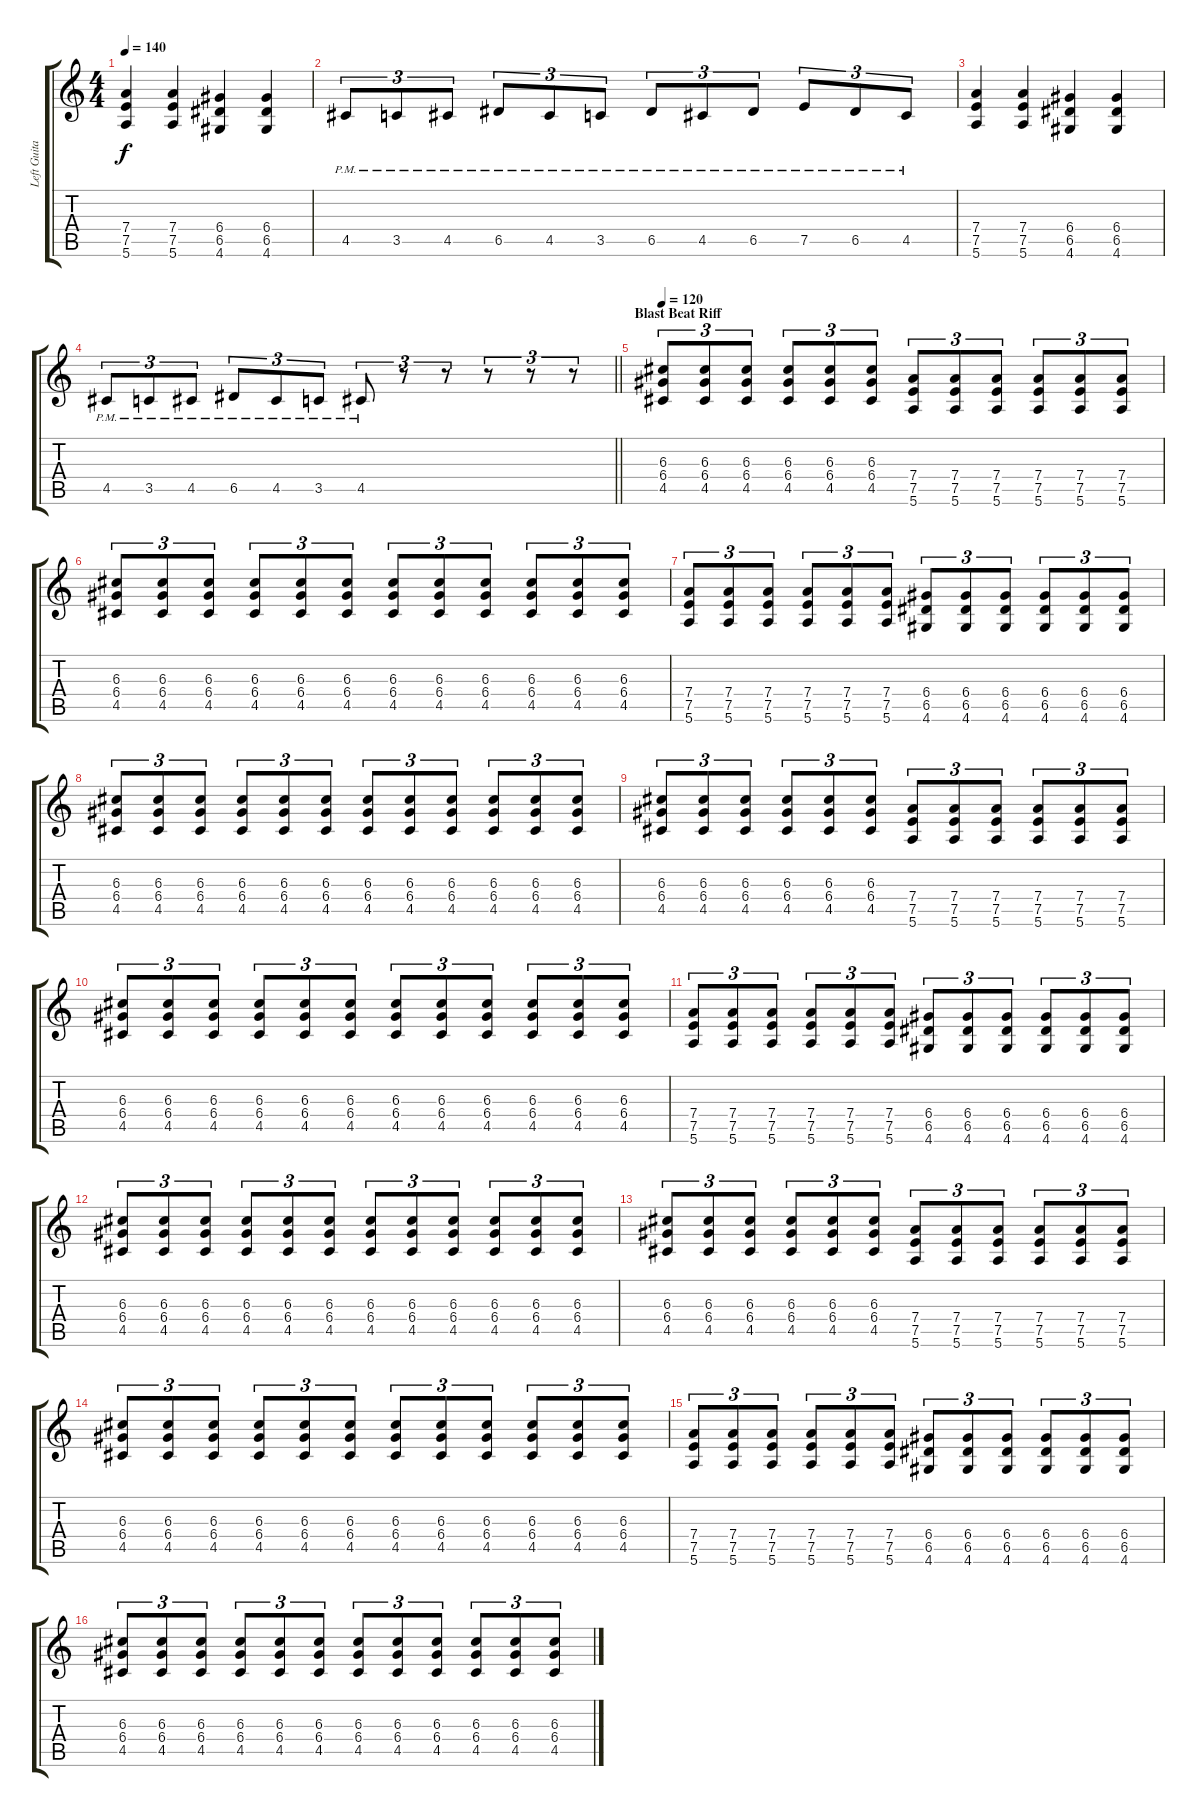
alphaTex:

\track ("Left Guitar" "Left Guita") {instrument distortionguitar}
\staff {score tabs}
\tuning (E4 B3 G3 D3 A2 E2) {hide}
\ts (4 4)
\tempo 140
\clef g2
\ks c
(7.4 7.5 5.6).4{dy f} (7.4 7.5 5.6).4 (6.4 6.5 4.6).4 (6.4 6.5 4.6).4 |
4.5{pm}.8{tu (3 2)} 3.5{pm}.8{tu (3 2)} 4.5{pm}.8{tu (3 2)} 6.5{pm}.8{tu (3 2)} 4.5{pm}.8{tu (3 2)} 3.5{pm}.8{tu (3 2)} 6.5{pm}.8{tu (3 2)} 4.5{pm}.8{tu (3 2)} 6.5{pm}.8{tu (3 2)} 7.5{pm}.8{tu (3 2)} 6.5{pm}.8{tu (3 2)} 4.5{pm}.8{tu (3 2)} |
(7.4 7.5 5.6).4 (7.4 7.5 5.6).4 (6.4 6.5 4.6).4 (6.4 6.5 4.6).4 |
\barLineRight lightlight
4.5{pm}.8{tu (3 2)} 3.5{pm}.8{tu (3 2)} 4.5{pm}.8{tu (3 2)} 6.5{pm}.8{tu (3 2)} 4.5{pm}.8{tu (3 2)} 3.5{pm}.8{tu (3 2)} 4.5{pm}.8{tu (3 2)} r.8{tu (3 2)} r.8{tu (3 2)} r.8{tu (3 2)} r.8{tu (3 2)} r.8{tu (3 2)} |
\section ("" "Blast Beat Riff")
\tempo 120
(6.3 6.4 4.5).8{tu (3 2)} (6.3 6.4 4.5).8{tu (3 2)} (6.3 6.4 4.5).8{tu (3 2)} (6.3 6.4 4.5).8{tu (3 2)} (6.3 6.4 4.5).8{tu (3 2)} (6.3 6.4 4.5).8{tu (3 2)} (7.4 7.5 5.6).8{tu (3 2)} (7.4 7.5 5.6).8{tu (3 2)} (7.4 7.5 5.6).8{tu (3 2)} (7.4 7.5 5.6).8{tu (3 2)} (7.4 7.5 5.6).8{tu (3 2)} (7.4 7.5 5.6).8{tu (3 2)} |
(6.3 6.4 4.5).8{tu (3 2)} (6.3 6.4 4.5).8{tu (3 2)} (6.3 6.4 4.5).8{tu (3 2)} (6.3 6.4 4.5).8{tu (3 2)} (6.3 6.4 4.5).8{tu (3 2)} (6.3 6.4 4.5).8{tu (3 2)} (6.3 6.4 4.5).8{tu (3 2)} (6.3 6.4 4.5).8{tu (3 2)} (6.3 6.4 4.5).8{tu (3 2)} (6.3 6.4 4.5).8{tu (3 2)} (6.3 6.4 4.5).8{tu (3 2)} (6.3 6.4 4.5).8{tu (3 2)} |
(7.4 7.5 5.6).8{tu (3 2)} (7.4 7.5 5.6).8{tu (3 2)} (7.4 7.5 5.6).8{tu (3 2)} (7.4 7.5 5.6).8{tu (3 2)} (7.4 7.5 5.6).8{tu (3 2)} (7.4 7.5 5.6).8{tu (3 2)} (6.4 6.5 4.6).8{tu (3 2)} (6.4 6.5 4.6).8{tu (3 2)} (6.4 6.5 4.6).8{tu (3 2)} (6.4 6.5 4.6).8{tu (3 2)} (6.4 6.5 4.6).8{tu (3 2)} (6.4 6.5 4.6).8{tu (3 2)} |
(6.3 6.4 4.5).8{tu (3 2)} (6.3 6.4 4.5).8{tu (3 2)} (6.3 6.4 4.5).8{tu (3 2)} (6.3 6.4 4.5).8{tu (3 2)} (6.3 6.4 4.5).8{tu (3 2)} (6.3 6.4 4.5).8{tu (3 2)} (6.3 6.4 4.5).8{tu (3 2)} (6.3 6.4 4.5).8{tu (3 2)} (6.3 6.4 4.5).8{tu (3 2)} (6.3 6.4 4.5).8{tu (3 2)} (6.3 6.4 4.5).8{tu (3 2)} (6.3 6.4 4.5).8{tu (3 2)} |
(6.3 6.4 4.5).8{tu (3 2)} (6.3 6.4 4.5).8{tu (3 2)} (6.3 6.4 4.5).8{tu (3 2)} (6.3 6.4 4.5).8{tu (3 2)} (6.3 6.4 4.5).8{tu (3 2)} (6.3 6.4 4.5).8{tu (3 2)} (7.4 7.5 5.6).8{tu (3 2)} (7.4 7.5 5.6).8{tu (3 2)} (7.4 7.5 5.6).8{tu (3 2)} (7.4 7.5 5.6).8{tu (3 2)} (7.4 7.5 5.6).8{tu (3 2)} (7.4 7.5 5.6).8{tu (3 2)} |
(6.3 6.4 4.5).8{tu (3 2)} (6.3 6.4 4.5).8{tu (3 2)} (6.3 6.4 4.5).8{tu (3 2)} (6.3 6.4 4.5).8{tu (3 2)} (6.3 6.4 4.5).8{tu (3 2)} (6.3 6.4 4.5).8{tu (3 2)} (6.3 6.4 4.5).8{tu (3 2)} (6.3 6.4 4.5).8{tu (3 2)} (6.3 6.4 4.5).8{tu (3 2)} (6.3 6.4 4.5).8{tu (3 2)} (6.3 6.4 4.5).8{tu (3 2)} (6.3 6.4 4.5).8{tu (3 2)} |
(7.4 7.5 5.6).8{tu (3 2)} (7.4 7.5 5.6).8{tu (3 2)} (7.4 7.5 5.6).8{tu (3 2)} (7.4 7.5 5.6).8{tu (3 2)} (7.4 7.5 5.6).8{tu (3 2)} (7.4 7.5 5.6).8{tu (3 2)} (6.4 6.5 4.6).8{tu (3 2)} (6.4 6.5 4.6).8{tu (3 2)} (6.4 6.5 4.6).8{tu (3 2)} (6.4 6.5 4.6).8{tu (3 2)} (6.4 6.5 4.6).8{tu (3 2)} (6.4 6.5 4.6).8{tu (3 2)} |
(6.3 6.4 4.5).8{tu (3 2)} (6.3 6.4 4.5).8{tu (3 2)} (6.3 6.4 4.5).8{tu (3 2)} (6.3 6.4 4.5).8{tu (3 2)} (6.3 6.4 4.5).8{tu (3 2)} (6.3 6.4 4.5).8{tu (3 2)} (6.3 6.4 4.5).8{tu (3 2)} (6.3 6.4 4.5).8{tu (3 2)} (6.3 6.4 4.5).8{tu (3 2)} (6.3 6.4 4.5).8{tu (3 2)} (6.3 6.4 4.5).8{tu (3 2)} (6.3 6.4 4.5).8{tu (3 2)} |
(6.3 6.4 4.5).8{tu (3 2)} (6.3 6.4 4.5).8{tu (3 2)} (6.3 6.4 4.5).8{tu (3 2)} (6.3 6.4 4.5).8{tu (3 2)} (6.3 6.4 4.5).8{tu (3 2)} (6.3 6.4 4.5).8{tu (3 2)} (7.4 7.5 5.6).8{tu (3 2)} (7.4 7.5 5.6).8{tu (3 2)} (7.4 7.5 5.6).8{tu (3 2)} (7.4 7.5 5.6).8{tu (3 2)} (7.4 7.5 5.6).8{tu (3 2)} (7.4 7.5 5.6).8{tu (3 2)} |
(6.3 6.4 4.5).8{tu (3 2)} (6.3 6.4 4.5).8{tu (3 2)} (6.3 6.4 4.5).8{tu (3 2)} (6.3 6.4 4.5).8{tu (3 2)} (6.3 6.4 4.5).8{tu (3 2)} (6.3 6.4 4.5).8{tu (3 2)} (6.3 6.4 4.5).8{tu (3 2)} (6.3 6.4 4.5).8{tu (3 2)} (6.3 6.4 4.5).8{tu (3 2)} (6.3 6.4 4.5).8{tu (3 2)} (6.3 6.4 4.5).8{tu (3 2)} (6.3 6.4 4.5).8{tu (3 2)} |
(7.4 7.5 5.6).8{tu (3 2)} (7.4 7.5 5.6).8{tu (3 2)} (7.4 7.5 5.6).8{tu (3 2)} (7.4 7.5 5.6).8{tu (3 2)} (7.4 7.5 5.6).8{tu (3 2)} (7.4 7.5 5.6).8{tu (3 2)} (6.4 6.5 4.6).8{tu (3 2)} (6.4 6.5 4.6).8{tu (3 2)} (6.4 6.5 4.6).8{tu (3 2)} (6.4 6.5 4.6).8{tu (3 2)} (6.4 6.5 4.6).8{tu (3 2)} (6.4 6.5 4.6).8{tu (3 2)} |
(6.3 6.4 4.5).8{tu (3 2)} (6.3 6.4 4.5).8{tu (3 2)} (6.3 6.4 4.5).8{tu (3 2)} (6.3 6.4 4.5).8{tu (3 2)} (6.3 6.4 4.5).8{tu (3 2)} (6.3 6.4 4.5).8{tu (3 2)} (6.3 6.4 4.5).8{tu (3 2)} (6.3 6.4 4.5).8{tu (3 2)} (6.3 6.4 4.5).8{tu (3 2)} (6.3 6.4 4.5).8{tu (3 2)} (6.3 6.4 4.5).8{tu (3 2)} (6.3 6.4 4.5).8{tu (3 2)}
